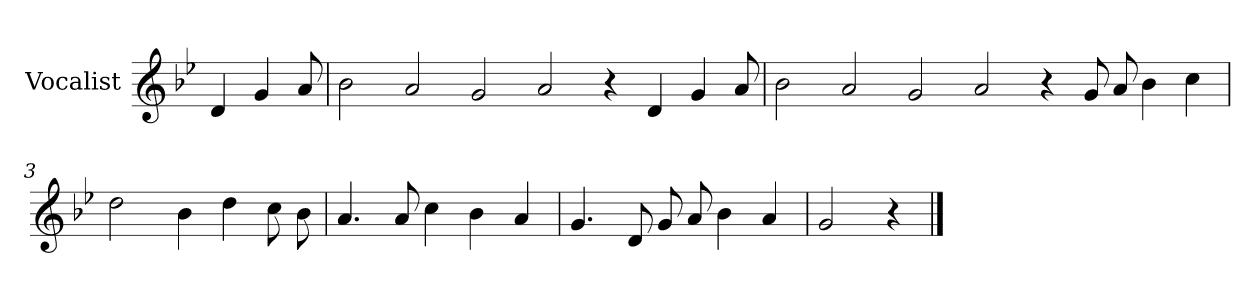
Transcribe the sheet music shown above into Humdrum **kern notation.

**kern
*part1
*staff1
*I"Vocalist
*k[b-e-]
*g:
=
4d
4g
8a
=1
2b-
2a
2g
2a
4r
4d
4g
8a
=2
2b-
2a
2g
2a
4r
8g
8a
4b-
4cc
=3
2dd
4b-
4dd
8cc
8b-
=4
4.a
8a
4cc
4b-
4a
=5
4.g
8d
8g
8a
4b-
4a
=6
2g
4r
==
*-
